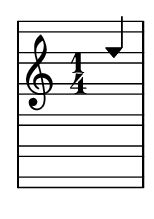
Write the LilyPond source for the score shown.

\version "2.14.0"

\header {
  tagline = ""
}

\paper {
  #(set-paper-size "a10")
}

%Customizing note head stencils based on pitch
%Defining stencils

upTriangle =
#(ly:make-stencil 
	(list 'embedded-ps
    "gsave
      currentpoint translate
      newpath
      -.1875 -.5 moveto
      .65625 .5 lineto
      1.5 -.5 lineto
      closepath
      fill
      grestore" )
    (cons -.1875 1.5)
    (cons -.5 .5)
)

downTriangle =
#(ly:make-stencil 
	(list 'embedded-ps
    "gsave
      currentpoint translate

      newpath
      .08 .34 moveto
      .65625 -.4 lineto
      1.2325 .34 lineto
      closepath
      0.12 setlinewidth
      stroke      

      newpath
      -.0775 .43 moveto
      .65625 -.43 lineto
      1.39 .43 lineto
      closepath
      0.1 setlinewidth
      stroke      
	  
	  newpath
      -.1675 .48 moveto
      .65625 -.48 lineto
      1.48 .48 lineto
      closepath
      0.04 setlinewidth
      stroke

      grestore" )
    (cons -.1875 1.5)
    (cons -.5 .5)
)

upTriLgr = 
#(ly:make-stencil 
	(list 'embedded-ps
    "gsave
      currentpoint translate
      newpath
      -.1875 -.5 moveto
      .65625 .5 lineto
      1.5 -.5 lineto
      closepath
      fill
	  newpath
	  -.5 0 moveto
	  1.8 0 lineto
      closepath
      .19 setlinewidth
      stroke  
      grestore" )
    (cons -.1875 1.5)
    (cons -.5 .5)
)

downTriLgr =
#(ly:make-stencil 
	(list 'embedded-ps
    "gsave
      currentpoint translate
      newpath
      .08 .34 moveto
      .65625 -.4 lineto
      1.2325 .34 lineto
      closepath
      0.12 setlinewidth
      stroke      
      newpath
      -.0775 .43 moveto
      .65625 -.43 lineto
      1.39 .43 lineto
      closepath
      0.1 setlinewidth
      stroke      
	  newpath
      -.1675 .48 moveto
      .65625 -.48 lineto
      1.48 .48 lineto
      closepath
      0.04 setlinewidth
      stroke
	  newpath
	  -.5 0 moveto
	  1.8 0 lineto
      closepath
      .19 setlinewidth
      stroke  
      grestore" )
    (cons -.1875 1.5)
    (cons -.5 .5)
)

%Based on the pitch's semitone, which note head
#(define (semitone-to-stencil semitone)
         (let ((s (modulo semitone 12)))
         	(case s
		((11) upTriLgr)
		((0) downTriLgr)
		(else (if (= (remainder semitone 2) 0) downTriangle upTriangle))
	))
)

%Get the pitch from the grob, convert to semitone, and send it on
#(define (stencil-notehead grob)
   (semitone-to-stencil 
	 (ly:pitch-semitones (ly:event-property (event-cause grob) 'pitch))))


%Begin stem attachment adjustment code
%Assign stem attachment values to variables

upTriUpStem 	= #'(1 . -1)
upTridownStem 	= #'(1 . .9)
downTriUpStem	= #'(1 . .9)
downTriDownStem	= #'(1 . -1)

%Based on the pitch, is the stem up or down, 
%Then based on pitch is the note head an up or down triangle

#(define (pitch-to-stem pitch stemdir)
	(if (= (modulo (ly:pitch-semitones pitch) 2) 1) 
		(if (= UP stemdir) upTriUpStem upTridownStem)		
		(if (= DOWN stemdir) downTriDownStem downTriUpStem)
	)
)

%Get the stem from notehead grob
#(define (notehead-get-notecolumn nhgrob)
   (ly:grob-parent nhgrob X))

#(define (notehead-get-stem nhgrob)
   (let ((notecolumn (notehead-get-notecolumn nhgrob)))
     (ly:grob-object notecolumn 'stem)))

%Get the pitch and stem direction from the grob and send it on
#(define (stem-adjuster nhgrob)
	(pitch-to-stem
	    (ly:event-property (event-cause nhgrob) 'pitch) 
		(ly:grob-property (notehead-get-stem nhgrob) 'direction) ))

%Begin double-stem for half note code
#(define (doubleStemmer grob)
   (if (= 1 (ly:grob-property grob 'duration-log))

		(ly:stencil-combine-at-edge
              (ly:stem::print grob)
              X
              (- (ly:grob-property grob 'direction))
              (ly:stem::print grob)
              -.42 0) ;; note: use .15 for other side

		(ly:stem::print grob)
	)
)

%End customization scripts


upTriangleEmpty =
#(ly:make-stencil 
	(list 'embedded-ps
    "gsave
      currentpoint translate
      newpath
      -.1875 -.5 moveto
      .65625 .5 lineto
      1.5 -.5 lineto
      closepath
      0.19 setlinewidth
      stroke
      grestore" )
    (cons -.1875 1.5)
    (cons -.5 .5)
)

upTriangleFull =
#(ly:make-stencil 
	(list 'embedded-ps
    "gsave
      currentpoint translate
      newpath
      -.1875 -.5 moveto
      .65625 .5 lineto
      1.5 -.5 lineto
      closepath
      fill
      grestore" )
    (cons -.1875 1.5)
    (cons -.5 .5)
)

downTriangleEmpty =
#(ly:make-stencil 
	(list 'embedded-ps
    "gsave
      currentpoint translate

      newpath
      .08 .34 moveto
      .65625 -.4 lineto
      1.2325 .34 lineto
      closepath
      0.12 setlinewidth
      stroke      

      newpath
      -.0775 .43 moveto
      .65625 -.43 lineto
      1.39 .43 lineto
      closepath
      0.1 setlinewidth
      stroke      
	  
	  newpath
      -.1675 .48 moveto
      .65625 -.48 lineto
      1.48 .48 lineto
      closepath
      0.04 setlinewidth
      stroke

      grestore" )
    (cons -.1875 1.5)
    (cons -.5 .5)
)

downTriangleFull =
#(ly:make-stencil 
	(list 'embedded-ps
    "gsave
      currentpoint translate

      newpath
      .08 .34 moveto
      .65625 -.4 lineto
      1.2325 .34 lineto
      closepath
      0.12 setlinewidth
      stroke      

      newpath
      -.0775 .43 moveto
      .65625 -.43 lineto
      1.39 .43 lineto
      closepath
      0.1 setlinewidth
      stroke      
	  
	  newpath
      -.1675 .48 moveto
      .65625 -.48 lineto
      1.48 .48 lineto
      closepath
      fill

      grestore" )
    (cons -.1875 1.5)
    (cons -.5 .5)
)

upTriLgr = 
#(ly:make-stencil 
	(list 'embedded-ps
    "gsave
      currentpoint translate
      newpath
      -.1875 -.5 moveto
      .65625 .5 lineto
      1.5 -.5 lineto
      closepath
      0.19 setlinewidth
      stroke
	  newpath
	  -.5 0 moveto
	  1.8 0 lineto
      closepath
      .19 setlinewidth
      stroke  
      grestore" )
    (cons -.1875 1.5)
    (cons -.5 .5)
)

downTriLgr =
#(ly:make-stencil 
	(list 'embedded-ps
    "gsave
      currentpoint translate
      newpath
      .08 .34 moveto
      .65625 -.4 lineto
      1.2325 .34 lineto
      closepath
      0.12 setlinewidth
      stroke      
      newpath
      -.0775 .43 moveto
      .65625 -.43 lineto
      1.39 .43 lineto
      closepath
      0.1 setlinewidth
      stroke      
	  newpath
      -.1675 .48 moveto
      .65625 -.48 lineto
      1.48 .48 lineto
      closepath
      0.04 setlinewidth
      stroke
	  newpath
	  -.5 0 moveto
	  1.8 0 lineto
      closepath
      .19 setlinewidth
      stroke  
      grestore" )
    (cons -.1875 1.5)
    (cons -.5 .5)
)

%Based on the pitch's semitone, which note head
#(define (semitone-to-stencil semitone)
         (let ((s (modulo semitone 12)))
         	(case s
		((11) upTriLgr)
		((0) downTriLgr)
                ((2 4) downTriangleEmpty)
                ((5 7 9) upTriangleEmpty)
                ((1 3) upTriangleFull)
                ((6 8 10) downTriangleFull)
	))
)

%Get the pitch from the grob, convert to semitone, and send it on
#(define (stencil-notehead grob)
   (semitone-to-stencil 
	 (ly:pitch-semitones (ly:event-property (event-cause grob) 'pitch))))


%Begin stem attachment adjustment code
%Assign stem attachment values to variables

upTriUpStem 	= #'(1 . -1)
upTridownStem 	= #'(1 . .9)
downTriUpStem	= #'(1 . .9)
downTriDownStem	= #'(1 . -1)

%Based on the pitch, is the stem up or down, 
%Then based on pitch is the note head an up or down triangle

#(define (pitch-to-stem pitch stemdir)
	(if (= (modulo (ly:pitch-semitones pitch) 2) 1) 
		(if (= UP stemdir) upTriUpStem upTridownStem)		
		(if (= DOWN stemdir) downTriDownStem downTriUpStem)
	)
)

%Get the stem from notehead grob
#(define (notehead-get-notecolumn nhgrob)
   (ly:grob-parent nhgrob X))

#(define (notehead-get-stem nhgrob)
   (let ((notecolumn (notehead-get-notecolumn nhgrob)))
     (ly:grob-object notecolumn 'stem)))

%Get the pitch and stem direction from the grob and send it on
#(define (stem-adjuster nhgrob)
	(pitch-to-stem
	    (ly:event-property (event-cause nhgrob) 'pitch) 
		(ly:grob-property (notehead-get-stem nhgrob) 'direction) ))

%Begin double-stem for half note code
#(define (doubleStemmer grob)
   (if (= 1 (ly:grob-property grob 'duration-log))

		(ly:stencil-combine-at-edge
              (ly:stem::print grob)
              X
              (- (ly:grob-property grob 'direction))
              (ly:stem::print grob)
              -.42 0) ;; note: use .15 for other side

		(ly:stem::print grob)
	)
)

%End customization scripts

down = {
      \override Stem #'direction = #DOWN     
}

up = {
      \override Stem #'direction = #UP
}

nl = {
      \once \override Score.RehearsalMark #'transparent = ##t
      \mark "C"
}

tn = {
  \override Staff.StaffSymbol #'line-positions = #'(10 8 4 2 -2 -4 -8 -10 -14 -16 -20 -22)
  \override NoteHead #'stem-attachment = #stem-adjuster
  \override NoteHead #'stencil = #stencil-notehead
  \override Stem #'stencil = #doubleStemmer
}

notes = \relative c {
      \time 1/4
      \autoBeamOff

      \up
      gis'''4
}

\new Staff \with {
  \remove "Accidental_engraver"
  \remove "Key_engraver" 
  staffLineLayoutFunction = #(lambda (p) (floor (/ (+ (ly:pitch-semitones p) 1) 2)))
  middleCPosition = #-6
  clefGlyph = #"clefs.G"
  clefPosition = #(+ -6 4)
}
{
  \tn
  \notes 
}


